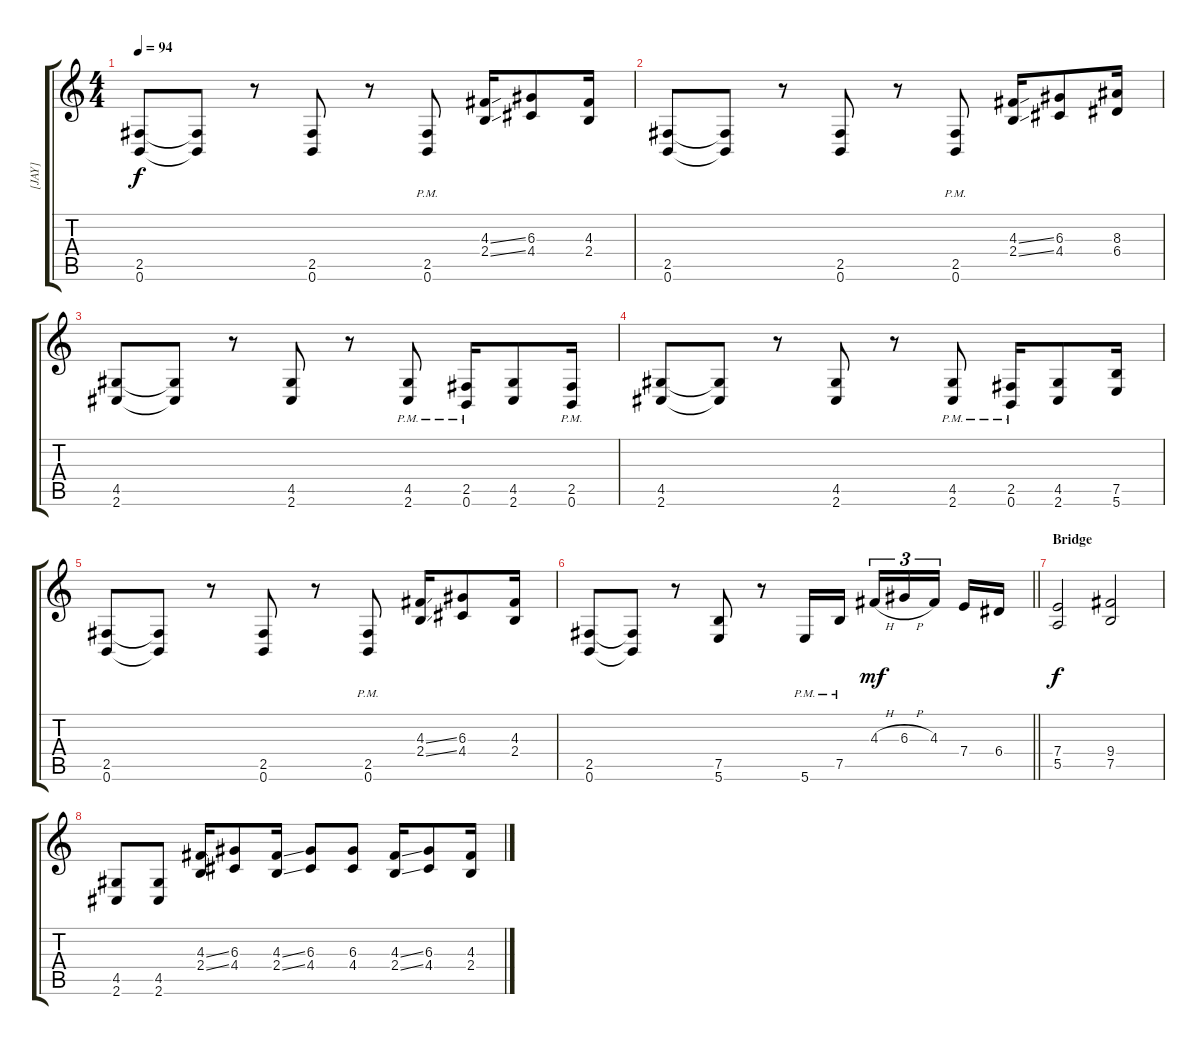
\track ("[JAY]" "[JAY]") {instrument distortionguitar}
\staff {score tabs}
\tuning (B3 Gb3 D3 A2 E2 B1) {hide}
\ts (4 4)
\tempo 94
\clef g2
\ks c
(2.5 0.6).8{dy f} (2.5{t} 0.6{t}).8 r.8 (2.5 0.6).8 r.8 (2.5{pm} 0.6{pm}).8 (4.3{ss} 2.4{ss}).16 (6.3 4.4).8 (4.3 2.4).16 |
(2.5 0.6).8 (2.5{t} 0.6{t}).8 r.8 (2.5 0.6).8 r.8 (2.5{pm} 0.6{pm}).8 (4.3{ss} 2.4{ss}).16 (6.3 4.4).8 (8.3 6.4).16 |
(4.5 2.6).8 (4.5{t} 2.6{t}).8 r.8 (4.5 2.6).8 r.8 (4.5{pm} 2.6{pm}).8 (2.5{pm} 0.6{pm}).16 (4.5 2.6).8 (2.5{pm} 0.6{pm}).16 |
(4.5 2.6).8 (4.5{t} 2.6{t}).8 r.8 (4.5 2.6).8 r.8 (4.5{pm} 2.6{pm}).8 (2.5{pm} 0.6{pm}).16 (4.5 2.6).8 (7.5 5.6).16 |
(2.5 0.6).8 (2.5{t} 0.6{t}).8 r.8 (2.5 0.6).8 r.8 (2.5{pm} 0.6{pm}).8 (4.3{ss} 2.4{ss}).16 (6.3 4.4).8 (4.3 2.4).16 |
\barLineRight lightlight
(2.5 0.6).8 (2.5{t} 0.6{t}).8 r.8 (7.5 5.6).8 r.8 5.6{pm}.16 7.5{pm}.16 4.3{h}.16{tu (3 2) dy mf} 6.3{h}.16{tu (3 2)} 4.3.16{tu (3 2) beam splitsecondary} 7.4.16 6.4.16 |
\section ("" "Bridge")
(7.4 5.5).2{dy f instrument distortionguitar} (9.4 7.5).2 |
(4.5 2.6).8 (4.5 2.6).8 (4.3{ss} 2.4{ss}).16 (6.3 4.4).8 (4.3{ss} 2.4{ss}).16 (6.3 4.4).8 (6.3 4.4).8 (4.3{ss} 2.4{ss}).16 (6.3 4.4).8 (4.3 2.4).16
